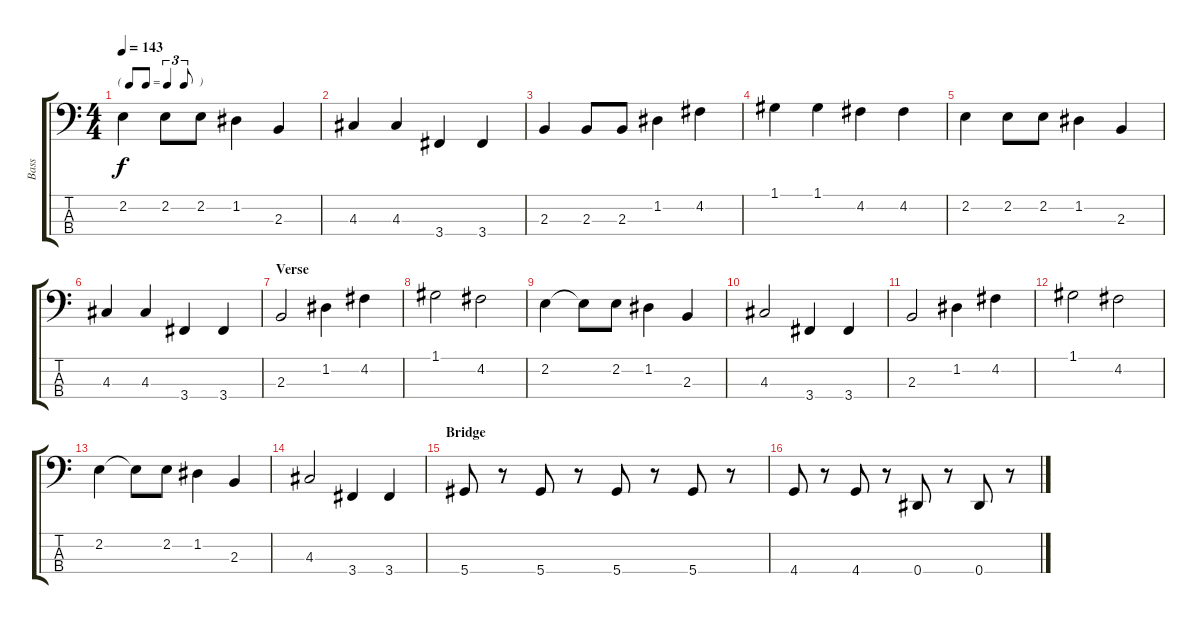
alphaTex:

\track ("Bass" "Bass") {instrument electricbasspick}
\staff {score tabs}
\tuning (G2 D2 A1 Eb1) {hide}
\ts (4 4)
\tf triplet8th
\tempo 143
\clef f4
\ks c
2.2.4{dy f} 2.2.8 2.2.8 1.2.4 2.3.4 |
4.3.4 4.3.4 3.4.4 3.4.4 |
2.3.4 2.3.8 2.3.8 1.2.4 4.2.4 |
1.1.4 1.1.4 4.2.4 4.2.4 |
2.2.4 2.2.8 2.2.8 1.2.4 2.3.4 |
4.3.4 4.3.4 3.4.4 3.4.4 |
\section ("" "Verse")
2.3.2 1.2.4 4.2.4 |
1.1.2 4.2.2 |
2.2.4 2.2{t}.8 2.2.8 1.2.4 2.3.4 |
4.3.2 3.4.4 3.4.4 |
2.3.2 1.2.4 4.2.4 |
1.1.2 4.2.2 |
2.2.4 2.2{t}.8 2.2.8 1.2.4 2.3.4 |
4.3.2 3.4.4 3.4.4 |
\section ("" "Bridge")
5.4.8 r.8 5.4.8 r.8 5.4.8 r.8 5.4.8 r.8 |
4.4.8 r.8 4.4.8 r.8 0.4.8 r.8 0.4.8 r.8
